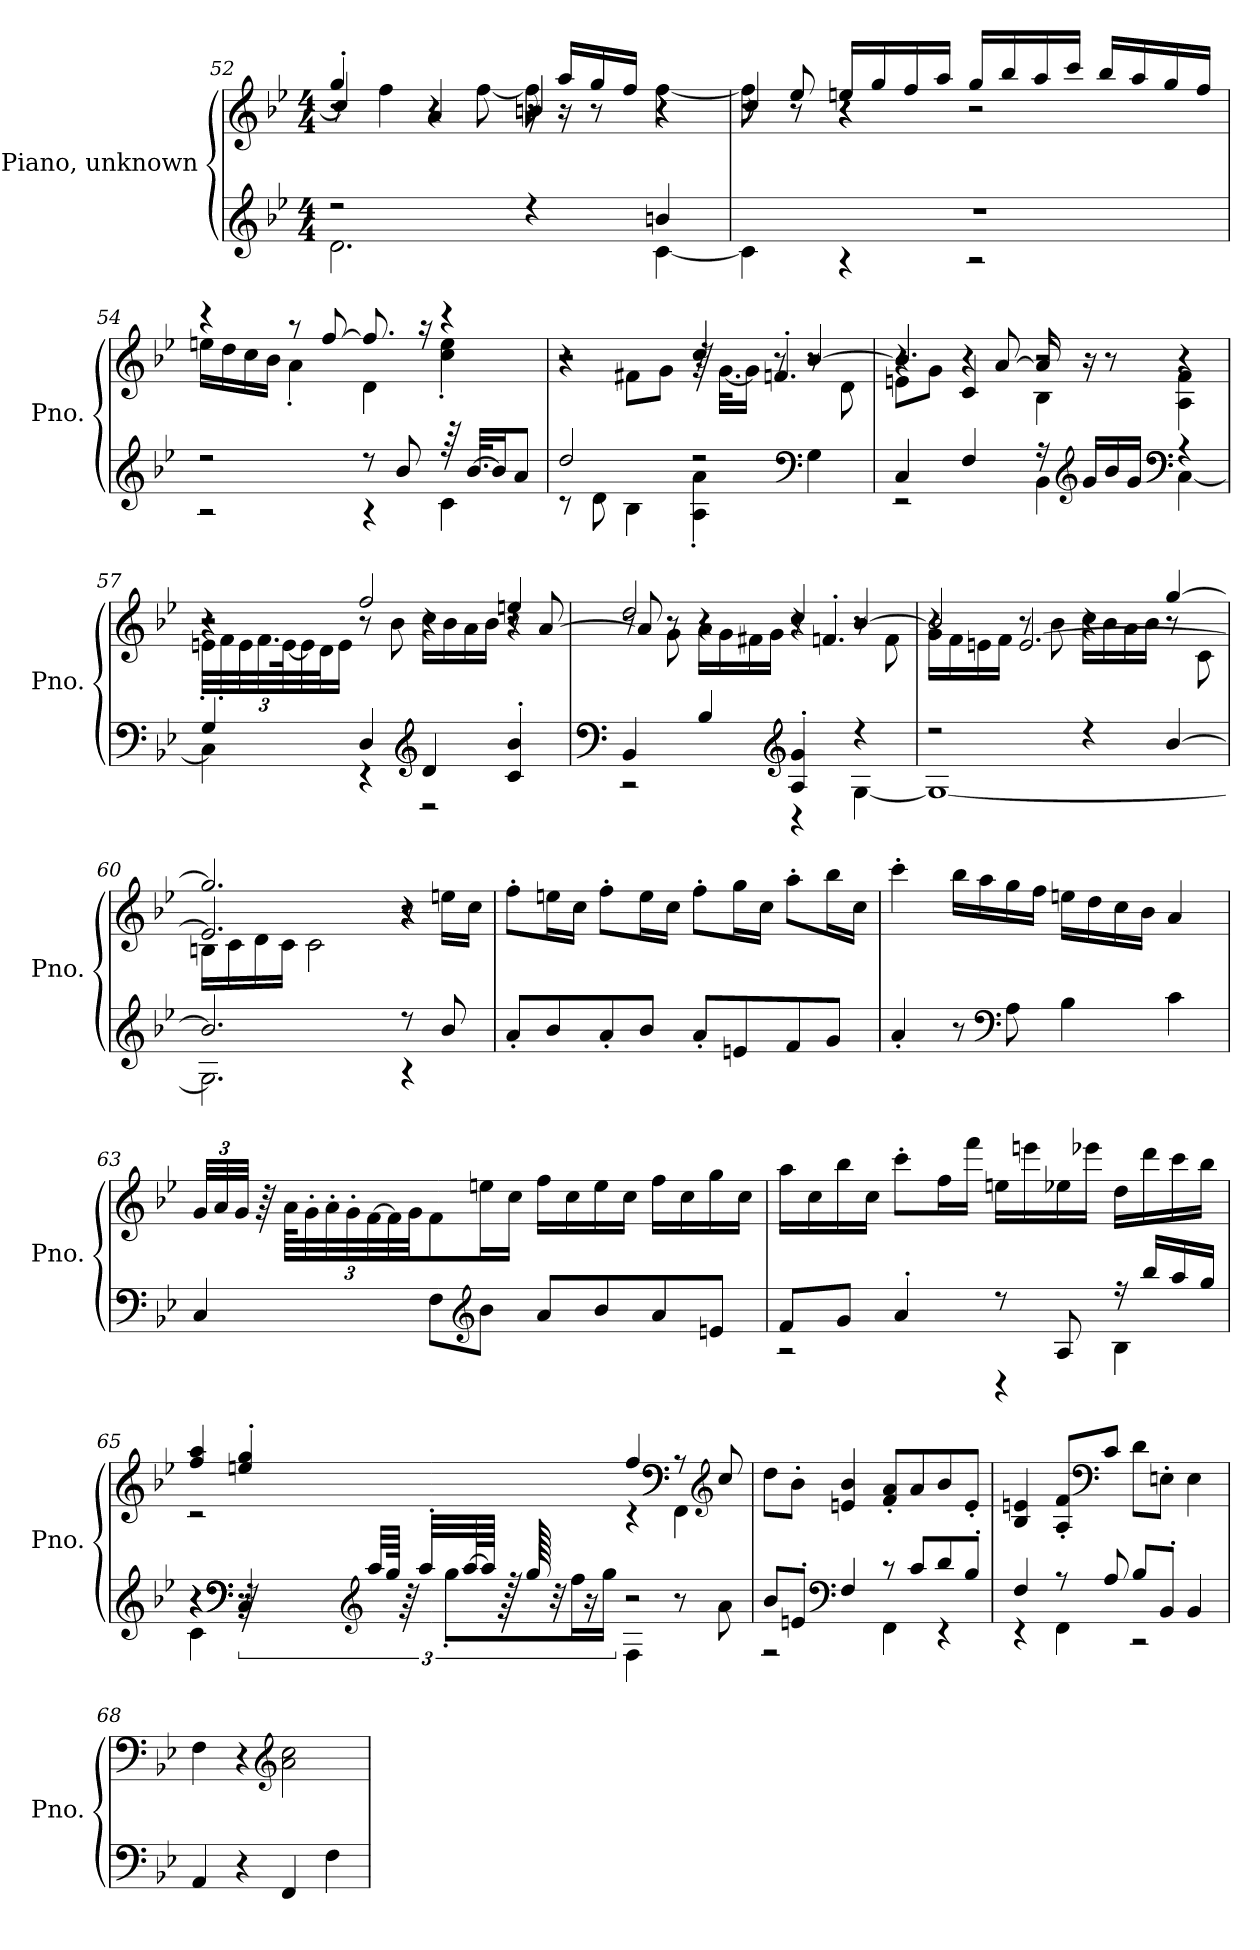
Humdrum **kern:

**kern	**kern
*part1	*part1
*staff2	*staff1
*I"Piano, unknown	*
*I'Pno.	*
*clefG2	*clefG2
*k[b-e-]	*k[b-e-]
*M4/4	*M4/4
=52	=52
*^	*^
*	*	*	*^
2r	2.d\	4gg'/	8r	4cc/]
.	.	.	4ff\	.
.	.	4r	.	4a/
.	.	.	[8ff\	.
4r	.	16r	16ff\]	4bn/
.	.	16aa/LL	16r	.
.	.	16gg/	8r	.
.	.	16ff/JJ	.	.
4bn/	[4c\	4r	[4ff\	4r
!!LO:LB:g=z	!!	!!
=53	=53	=53	=53	=53
1r	4c\]	8r	8ff\]	4cc/
.	.	8ee-/	8r	.
.	4r	16een/LL	4r	4r
.	.	16gg/	.	.
.	.	16ff/	.	.
.	.	16aa/JJ	.	.
.	2r	16gg/LL	2r	2r
.	.	16bb-/	.	.
.	.	16aa/	.	.
.	.	16ccc/JJ	.	.
.	.	16bb-/LL	.	.
.	.	16aa/	.	.
.	.	16gg/	.	.
.	.	16ff/JJ	.	.
*	*	*	*v	*v
=54	=54	=54	=54
2r	2r	4r	16een\LL
.	.	.	16dd\
.	.	.	16cc\
.	.	.	16b-\JJ
.	.	8r	4a'\
.	.	[8ff/	.
8r	4r	8.ff/]	4d\
8b-/	.	.	.
.	.	16r	.
64r	4c\	4r	4cc\' 4ee\'
[32.b-/KLL	.	.	.
16b-/J]	.	.	.
8a/J	.	.	.
!!LO:LB:g=z
=55	=55	=55	=55
*	*	*	*^
2dd/	8r	2r	4r	2r
.	8d\	.	.	.
.	4B-\	.	8f#X\L	.
.	.	.	8g\J	.
2r	4A\' 4a\'	4cc/	64r	8r
.	.	.	[32.g\KLL	.
.	.	.	16g\JJ]	.
.	.	.	8r	4.fn'/
*clefF4	*	*	*	*
.	4G\	[4b-/	8r	.
.	.	.	8d\	.
=56	=56	=56	=56	=56
4C/	2r	4.b-/]	8en\L	4r
.	.	.	8g\J	.
4F/	.	.	4r	4c/
.	.	[8a/	.	.
16r	4BB-\	16a/]	4B-\	2r
*clefG2	*	*	*	*
16g/LL	.	16r	.	.
16b-/	.	8r	.	.
16g/JJ	.	.	.	.
*clefF4	*	*	*	*
4r	[4C\	4r	4A\ 4f\	.
!!LO:LB:g=z	!!	!!
=57	=57	=57	=57	=57
4G/	4C\]	4r	32en'\LLL	2r
.	.	.	32f'\	.
*	*	*	*Xbrackettup	*
.	.	.	48e\	.
.	.	.	48.f\	.
.	.	.	[96e\K	.
.	.	.	32e\]	.
.	.	.	32d\J	.
.	.	.	16e\JJ	.
4D/	4r	2ff/	8r	.
.	.	.	8b-\	.
*clefG2	*	*	*	*
4d/	2r	.	16cc\LL	4r
.	.	.	16b-\	.
.	.	.	16a\	.
.	.	.	16b-\JJ	.
4c/' 4b-/'	.	4een/	4r	8r
.	.	.	.	[8a/
=58	=58	=58	=58	=58
*clefF4	*	*	*	*
4BB-/	2r	2dd/	8r	8a/]
.	.	.	8g\	8r
4B-/	.	.	16a\LL	4r
.	.	.	16g\	.
.	.	.	16f#X\	.
.	.	.	16g\JJ	.
*clefG2	*	*	*	*
4A/' 4g/'	4r	4cc/	4r	8r
.	.	.	.	4.fn'/
4r	[4G\	[4b-/	8r	.
.	.	.	8f\	.
!!LO:LB:g=z	!!	!!
=59	=59	=59	=59	=59
2r	1G_	2b-/]	16g\LL	4r
.	.	.	16f\	.
.	.	.	16en\	.
.	.	.	16f\JJ	.
.	.	.	8r	[2.e/
.	.	.	8b-\	.
4r	.	4r	16cc\LL	.
.	.	.	16b-\	.
.	.	.	16a\	.
.	.	.	16b-\JJ	.
[4b-/	.	[4gg/	8r	.
.	.	.	8c\	.
=60	=60	=60	=60	=60
2.b-/]	2.G\]	2.gg/]	16Bn\LL	2.e/]
.	.	.	16c\	.
.	.	.	16d\	.
.	.	.	16c\JJ	.
.	.	.	2c\	.
8r	4r	4r	8r	4r
8b-/	.	.	16een\LL	.
.	.	.	16cc\JJ	.
*v	*v	*	*	*
*	*v	*v	*v
=61	=61
8a'/L	8ff'\L
8b-/	16een\L
.	16cc\JJ
8a'/	8ff'\L
8b-/J	16ee\L
.	16cc\JJ
8a'/L	8ff'\L
8en/	16gg\L
.	16cc\JJ
8f/	8aa'\L
8g/J	16bb-\L
.	16cc\JJ
!!LO:PB:g=z
=62	=62
4a'/	4ccc'\
8r	16bb-\LL
.	16aa\
*clefF4	*
8A\	16gg\
.	16ff\JJ
4B-\	16een\LL
.	16dd\
.	16cc\
.	16b-\JJ
4c\	4a/
=63	=63
4C/	48g/LLL
.	48a/
.	48g/JJJ
.	64r
.	64a\KLLL
.	32g'\
.	48a'\
.	48g'\
.	[48f\
.	32f\]
.	32g\JJ
8F\L	8f\
*clefG2	*
8b-\J	16een\L
.	16cc\JJ
8a/L	16ff\LL
.	16cc\
8b-/	16ee\
.	16cc\JJ
8a/	16ff\LL
.	16cc\
8en/J	16gg\
.	16cc\JJ
!!LO:LB:g=z
=64	=64
*^	*
8f/L	2r	16aa\LL
.	.	16cc\
8g/J	.	16bb-\
.	.	16cc\JJ
4a'/	.	8ccc'\L
.	.	16ff\L
.	.	16fff\JJ
8r	4r	16een\LL
.	.	16eeen\
8A/	.	16ee-X\
.	.	16eee-X\JJ
16r	4B-\	16dd\LL
16bb-/LL	.	16ddd\
16aa/	.	16ccc\
16gg/JJ	.	16bb-\JJ
=65	=65	=65
*	*^	*^
4r	4c\	4r	4ff/ 4aa/	2r
*clefF4	*	*	*	*
64r	12r	4C/	4een/' 4gg/'	.
*clefG2	*	*	*	*
32aa/LLL	.	.	.	.
64gg/JJJk	.	.	.	.
64r	.	.	.	.
32aa'/LLL	.	.	.	.
.	12gg'\L	.	.	.
[64aa/L	.	.	.	.
64aa/JJJJ]	.	.	.	.
128r	.	.	.	.
128gg/	.	.	.	.
32r	.	.	.	.
.	24ff\L	.	.	.
16r	.	.	.	.
.	24gg\JJ	.	.	.
2r	4F\	2r	4ff/	4r
*	*	*	*clefF4	*
.	8r	.	8r	4FF\
*	*	*	*clefG2	*
.	8a\	.	8cc/	.
*	*v	*v	*	*
*	*	*v	*v
!!LO:LB:g=z
=66	=66	=66
8b-/L	2r	8dd\L
8en'/J	.	8b-'\J
*clefF4	*	*
4F/	.	4en/ 4b-/
8r	4FF\	8f/' 8a/'L
8c/L	.	8a/
8d/	4r	8b-/
8B-'/J	.	8e'/J
=67	=67	=67
4F/	4r	4B-/ 4en/
8r	4FF\	8A/' 8f/'L
*	*	*clefF4
8A/	.	8c/J
8B-/L	2r	8d\L
8BB-'/J	.	8En'\J
4BB-/	.	4E\
*v	*v	*
=68	=68
4AA/	4F\
4r	4r
*	*clefG2
4FF/	2a\ 2cc\
4F\	.
=	=
*-	*-
